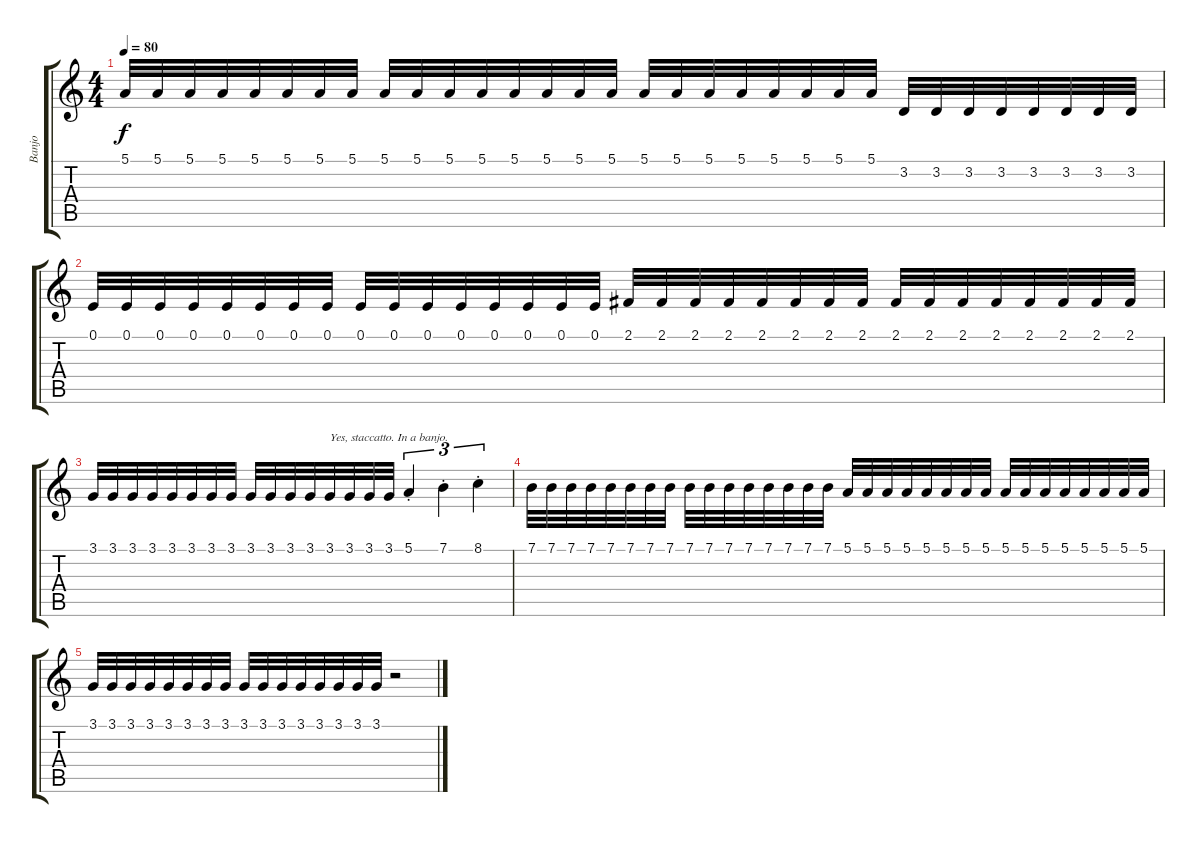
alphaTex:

\track ("Banjo" "Banjo") {instrument koto}
\staff {score tabs}
\tuning (E4 B3 G3 D3 A2 E2) {hide}
\ts (4 4)
\tempo 80
\clef g2
\ks c
5.1.32{dy f} 5.1.32 5.1.32 5.1.32 5.1.32 5.1.32 5.1.32 5.1.32 5.1.32 5.1.32 5.1.32 5.1.32 5.1.32 5.1.32 5.1.32 5.1.32 5.1.32 5.1.32 5.1.32 5.1.32 5.1.32 5.1.32 5.1.32 5.1.32 3.2.32 3.2.32 3.2.32 3.2.32 3.2.32 3.2.32 3.2.32 3.2.32 |
0.1.32 0.1.32 0.1.32 0.1.32 0.1.32 0.1.32 0.1.32 0.1.32 0.1.32 0.1.32 0.1.32 0.1.32 0.1.32 0.1.32 0.1.32 0.1.32 2.1.32 2.1.32 2.1.32 2.1.32 2.1.32 2.1.32 2.1.32 2.1.32 2.1.32 2.1.32 2.1.32 2.1.32 2.1.32 2.1.32 2.1.32 2.1.32 |
3.1.32 3.1.32 3.1.32 3.1.32 3.1.32 3.1.32 3.1.32 3.1.32 3.1.32 3.1.32 3.1.32 3.1.32 3.1.32{txt "Yes, staccatto. In a banjo."} 3.1.32 3.1.32 3.1.32 5.1{st}.4{tu (3 2)} 7.1{st}.4{tu (3 2)} 8.1{st}.4{tu (3 2)} |
7.1.32 7.1.32 7.1.32 7.1.32 7.1.32 7.1.32 7.1.32 7.1.32 7.1.32 7.1.32 7.1.32 7.1.32 7.1.32 7.1.32 7.1.32 7.1.32 5.1.32 5.1.32 5.1.32 5.1.32 5.1.32 5.1.32 5.1.32 5.1.32 5.1.32 5.1.32 5.1.32 5.1.32 5.1.32 5.1.32 5.1.32 5.1.32 |
3.1.32 3.1.32 3.1.32 3.1.32 3.1.32 3.1.32 3.1.32 3.1.32 3.1.32 3.1.32 3.1.32 3.1.32 3.1.32 3.1.32 3.1.32 3.1.32 r.2
